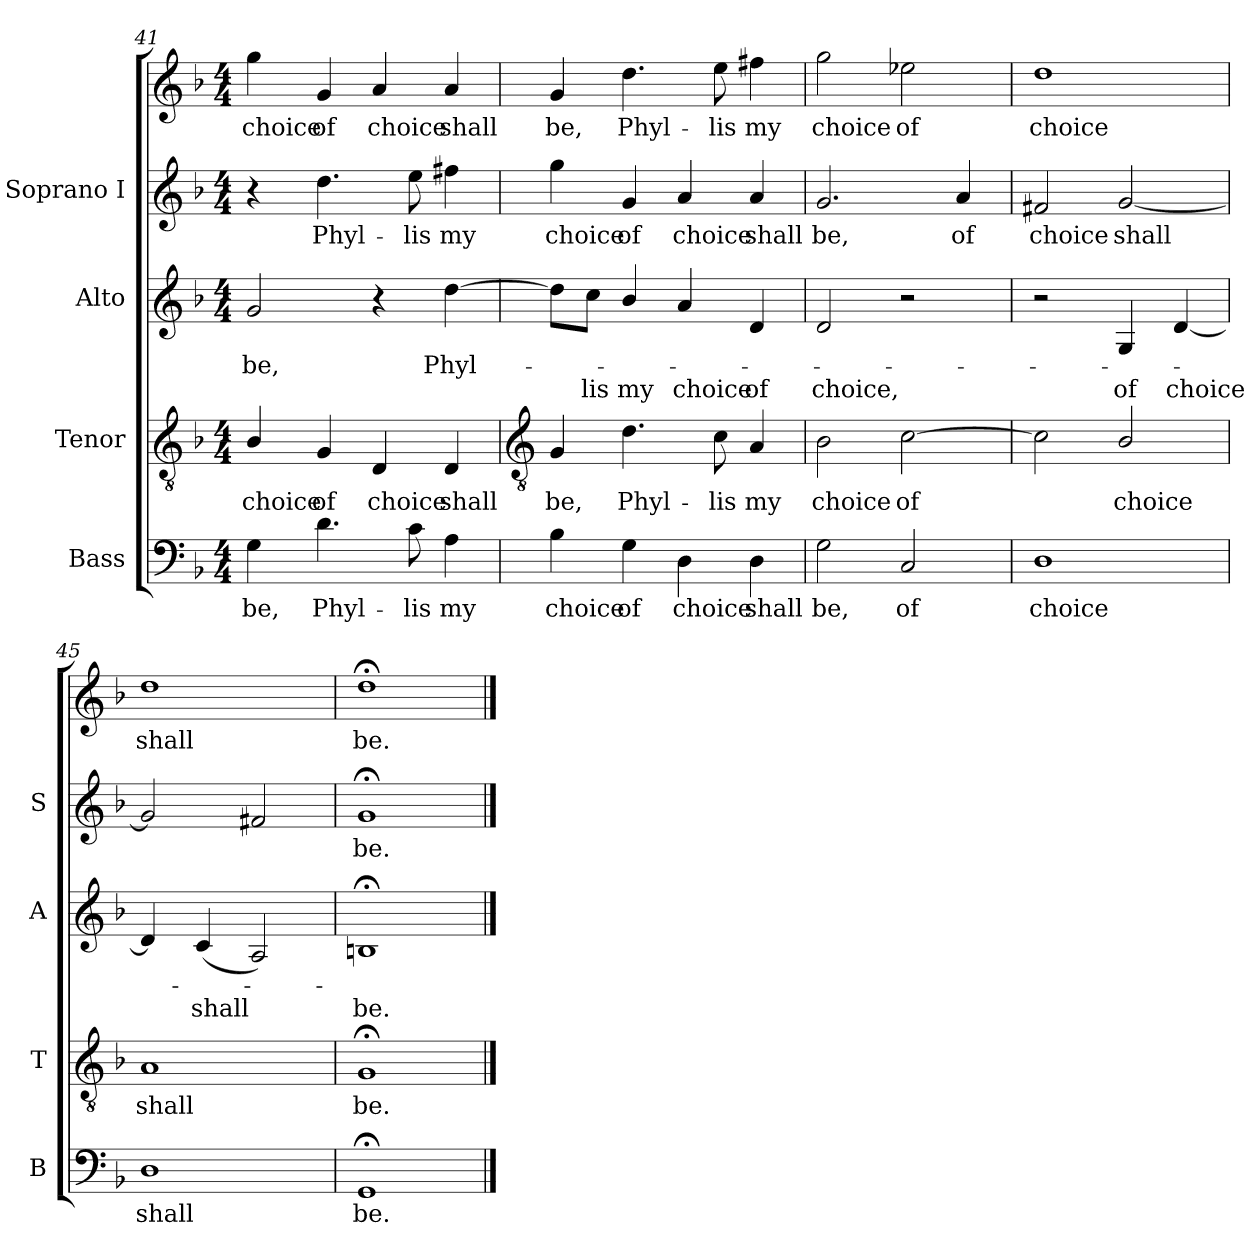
**kern	**text	**kern	**text	**kern	**text	**text	**kern	**text	**kern	**text
*part4	*part4	*part3	*part3	*part2	*part2	*part2	*part1	*part1	*part1	*part1
*staff5	*staff5	*staff4	*staff4	*staff3	*staff3	*staff3	*staff2	*staff2	*staff1	*staff1
*I"Bass	*	*I"Tenor	*	*I"Alto	*	*	*I"Soprano I	*	*	*
*I'B	*	*I'T	*	*I'A	*	*	*I'S	*	*	*
*clefF4	*	*clefGv2	*	*clefG2	*	*	*clefG2	*	*clefG2	*
*k[b-]	*	*k[b-]	*	*k[b-]	*	*	*k[b-]	*	*k[b-]	*
*F:	*	*F:	*	*F:	*	*	*F:	*	*F:	*
*M4/4	*	*M4/4	*	*M4/4	*	*	*M4/4	*	*M4/4	*
=41	=41	=41	=41	=41	=41	=41	=41	=41	=41	=41
!	!LO:LY:b	!	!LO:LY:b	!	!LO:LY:b	!	!	!	!	!LO:LY:b
4G	be,	4B-/	choice	2g	be,	.	4r	.	4gg	choice
!	!LO:LY:b	!	!LO:LY:b	!	!	!	!	!LO:LY:b	!	!LO:LY:b
4.d	Phyl-	4G	of	.	.	.	4.dd	Phyl-	4g	of
!	!	!	!LO:LY:b	!	!	!	!	!	!	!LO:LY:b
.	.	4D	choice	4r	.	.	.	.	4a	choice
!	!LO:LY:b	!	!	!	!	!	!	!LO:LY:b	!	!
8c	-lis	.	.	.	.	.	8ee	-lis	.	.
!	!LO:LY:b	!	!LO:LY:b	!	!LO:LY:b	!	!	!LO:LY:b	!	!LO:LY:b
4A	my	4D	shall	[4dd	Phyl-	.	4ff#X	my	4a	shall
!!LO:LB:g=z
=42	=42	=42	=42	=42	=42	=42	=42	=42	=42	=42
*	*	*clefGv2	*	*	*	*	*	*	*	*
!	!LO:LY:b	!	!LO:LY:b	!	!	!	!	!LO:LY:b	!	!LO:LY:b
4B-	choice	4G	be,	8dd\L]	.	.	4gg	choice	4g	be,
!	!	!	!	!	!	!LO:LY:b	!	!	!	!
.	.	.	.	8cc\J	.	lis	.	.	.	.
!	!LO:LY:b	!	!LO:LY:b	!	!	!LO:LY:b	!	!LO:LY:b	!	!LO:LY:b
4G	of	4.d	Phyl-	4b-/	.	my	4g	of	4.dd	Phyl-
!	!LO:LY:b	!	!	!	!	!LO:LY:b	!	!LO:LY:b	!	!
4D	choice	.	.	4a	.	choice	4a	choice	.	.
!	!	!	!LO:LY:b	!	!	!	!	!	!	!LO:LY:b
.	.	8c	-lis	.	.	.	.	.	8ee	-lis
!	!LO:LY:b	!	!LO:LY:b	!	!	!LO:LY:b	!	!LO:LY:b	!	!LO:LY:b
4D	shall	4A	my	4d	.	of	4a	shall	4ff#X	my
=43	=43	=43	=43	=43	=43	=43	=43	=43	=43	=43
!	!LO:LY:b	!	!LO:LY:b	!	!	!LO:LY:b	!	!LO:LY:b	!	!LO:LY:b
2G	be,	2B-	choice	2d	.	choice,	2.g	be,	2gg	choice
!	!LO:LY:b	!	!LO:LY:b	!	!	!	!	!	!	!LO:LY:b
2C	of	[2c	of	2r	.	.	.	.	2ee-X	of
!	!	!	!	!	!	!	!	!LO:LY:b	!	!
.	.	.	.	.	.	.	4a	of	.	.
=44	=44	=44	=44	=44	=44	=44	=44	=44	=44	=44
!	!LO:LY:b	!	!	!	!	!	!	!LO:LY:b	!	!LO:LY:b
1D	choice	2c]	.	2r	.	.	2f#X	choice	1dd	choice
!	!	!	!LO:LY:b	!	!	!LO:LY:b	!	!LO:LY:b	!	!
.	.	2B-/	choice	4G	.	of	[2g	shall	.	.
!	!	!	!	!	!	!LO:LY:b	!	!	!	!
.	.	.	.	[4d	.	choice	.	.	.	.
=45	=45	=45	=45	=45	=45	=45	=45	=45	=45	=45
!	!LO:LY:b	!	!LO:LY:b	!	!	!	!	!	!	!LO:LY:b
1D	shall	1A	shall	4d]	.	.	2g]	.	1dd	shall
!	!	!	!	!	!	!LO:LY:b	!	!	!	!
.	.	.	.	(<4c	.	shall	.	.	.	.
.	.	.	.	2A)	.	.	2f#X	.	.	.
=46	=46	=46	=46	=46	=46	=46	=46	=46	=46	=46
!	!LO:LY:b	!	!LO:LY:b	!	!	!LO:LY:b	!	!LO:LY:b	!	!LO:LY:b
1GG;<	be.	1G;<	be.	1Bn;<	.	be.	1g;<	be.	1dd;<	be.
==	==	==	==	==	==	==	==	==	==	==
*-	*-	*-	*-	*-	*-	*-	*-	*-	*-	*-
